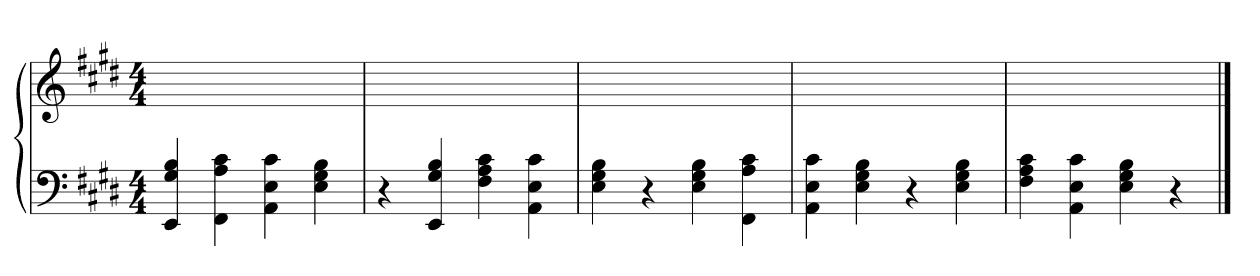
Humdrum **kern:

**kern	**kern
*part2	*part1
*staff2	*staff1
*clefF4	*clefG2
*k[f#c#g#d#]	*k[f#c#g#d#]
*E:	*E:
*M4/4	*M4/4
*MM60	*MM60
=1	=1
4EE 4G# 4B	1ryy
4FF# 4A 4c#	.
4AA 4E 4c#	.
4E 4G# 4B	.
=2	=2
4r	1ryy
4EE 4G# 4B	.
4F# 4A 4c#	.
4AA 4E 4c#	.
=3	=3
4E 4G# 4B	1ryy
4r	.
4E 4G# 4B	.
4FF# 4A 4c#	.
=4	=4
4AA 4E 4c#	1ryy
4E 4G# 4B	.
4r	.
4E 4G# 4B	.
=5	=5
4F# 4A 4c#	1ryy
4AA 4E 4c#	.
4E 4G# 4B	.
4r	.
==	==
*-	*-
